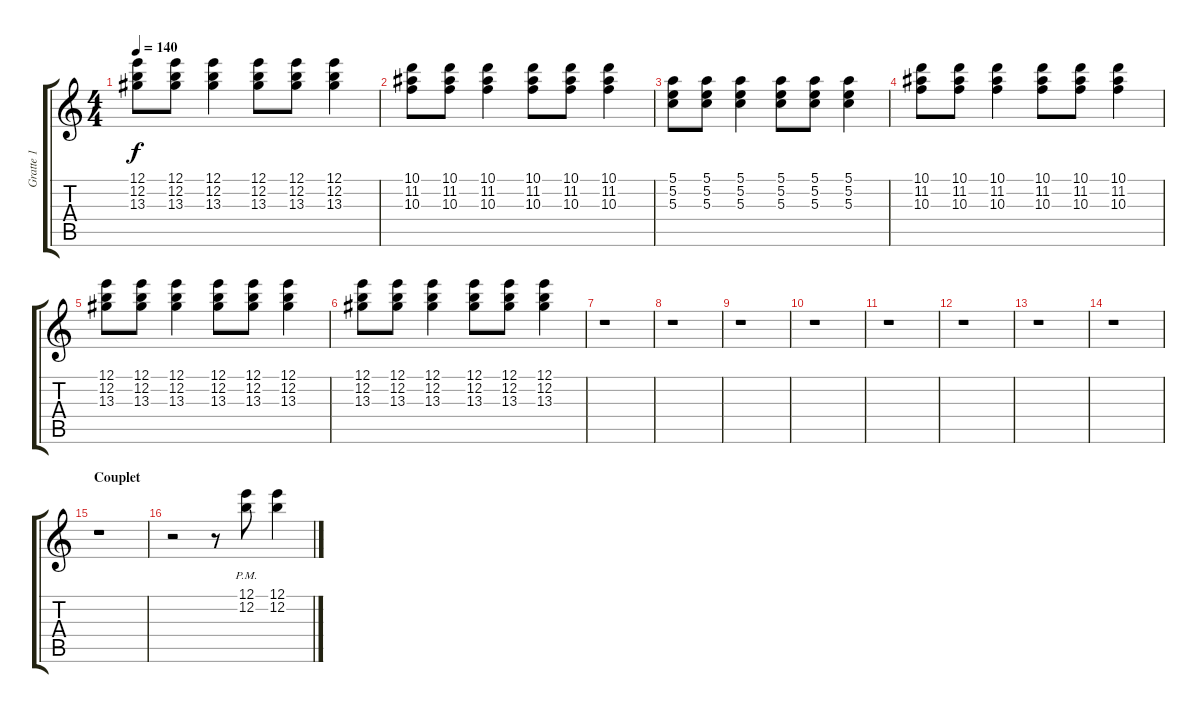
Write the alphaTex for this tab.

\track ("Gratte 1" "Gratte 1") {instrument distortionguitar}
\staff {score tabs}
\tuning (E4 B3 G3 D3 A2 E2) {hide}
\ts (4 4)
\tempo 140
\clef g2
\ks c
(12.1 12.2 13.3).8{dy f} (12.1 12.2 13.3).8 (12.1 12.2 13.3).4 (12.1 12.2 13.3).8 (12.1 12.2 13.3).8 (12.1 12.2 13.3).4 |
(10.1 11.2 10.3).8 (10.1 11.2 10.3).8 (10.1 11.2 10.3).4 (10.1 11.2 10.3).8 (10.1 11.2 10.3).8 (10.1 11.2 10.3).4 |
(5.1 5.2 5.3).8 (5.1 5.2 5.3).8 (5.1 5.2 5.3).4 (5.1 5.2 5.3).8 (5.1 5.2 5.3).8 (5.1 5.2 5.3).4 |
(10.1 11.2 10.3).8 (10.1 11.2 10.3).8 (10.1 11.2 10.3).4 (10.1 11.2 10.3).8 (10.1 11.2 10.3).8 (10.1 11.2 10.3).4 |
(12.1 12.2 13.3).8 (12.1 12.2 13.3).8 (12.1 12.2 13.3).4 (12.1 12.2 13.3).8 (12.1 12.2 13.3).8 (12.1 12.2 13.3).4 |
(12.1 12.2 13.3).8 (12.1 12.2 13.3).8 (12.1 12.2 13.3).4 (12.1 12.2 13.3).8 (12.1 12.2 13.3).8 (12.1 12.2 13.3).4 |
\section ("" "")
r.1 |
r.1 |
r.1 |
r.1 |
r.1 |
r.1 |
r.1 |
r.1 |
\section ("" "Couplet")
r.1 |
r.2 r.8 (12.1{pm} 12.2{pm}).8 (12.1 12.2).4
